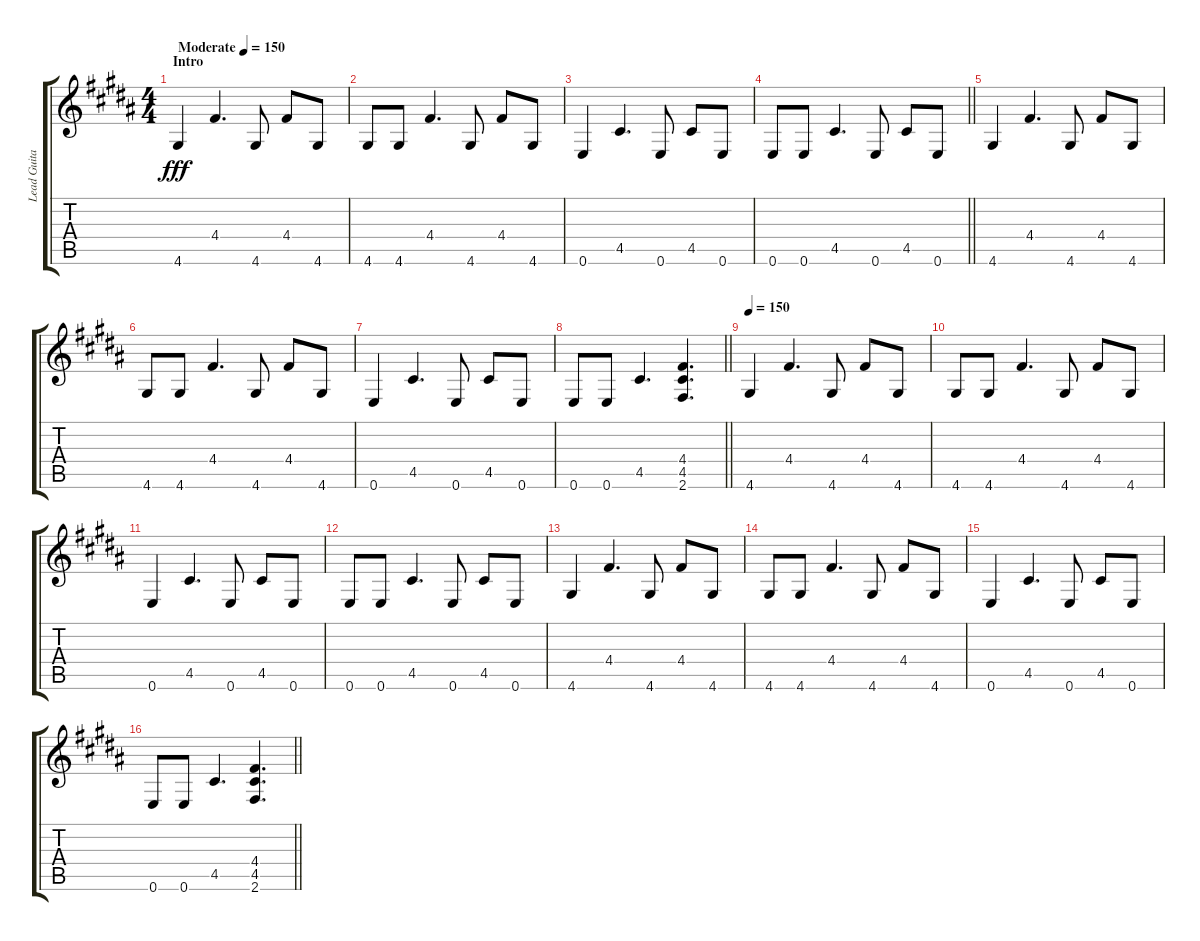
\track ("Lead Guitar" "Lead Guita") {instrument overdrivenguitar}
\staff {score tabs}
\tuning (E4 B3 G3 D3 A2 E2) {hide}
\ts (4 4)
\section ("" "Intro")
\tempo (150 "Moderate")
\clef g2
\ks b
4.6.4{dy fff instrument overdrivenguitar} 4.4.4{d} 4.6.8 4.4.8 4.6.8 |
4.6.8 4.6.8 4.4.4{d} 4.6.8 4.4.8 4.6.8 |
0.6.4 4.5.4{d} 0.6.8 4.5.8 0.6.8 |
\barLineRight lightlight
0.6.8 0.6.8 4.5.4{d} 0.6.8 4.5.8 0.6.8 |
4.6.4 4.4.4{d} 4.6.8 4.4.8 4.6.8 |
4.6.8 4.6.8 4.4.4{d} 4.6.8 4.4.8 4.6.8 |
0.6.4 4.5.4{d} 0.6.8 4.5.8 0.6.8 |
\barLineRight lightlight
0.6.8 0.6.8 4.5.4{d} (4.4 4.5 2.6).4{d} |
\tempo 150
4.6.4 4.4.4{d} 4.6.8 4.4.8 4.6.8 |
4.6.8 4.6.8 4.4.4{d} 4.6.8 4.4.8 4.6.8 |
0.6.4 4.5.4{d} 0.6.8 4.5.8 0.6.8 |
0.6.8 0.6.8 4.5.4{d} 0.6.8 4.5.8 0.6.8 |
4.6.4 4.4.4{d} 4.6.8 4.4.8 4.6.8 |
4.6.8 4.6.8 4.4.4{d} 4.6.8 4.4.8 4.6.8 |
0.6.4 4.5.4{d} 0.6.8 4.5.8 0.6.8 |
\barLineRight lightlight
0.6.8 0.6.8 4.5.4{d} (4.4 4.5 2.6).4{d}
